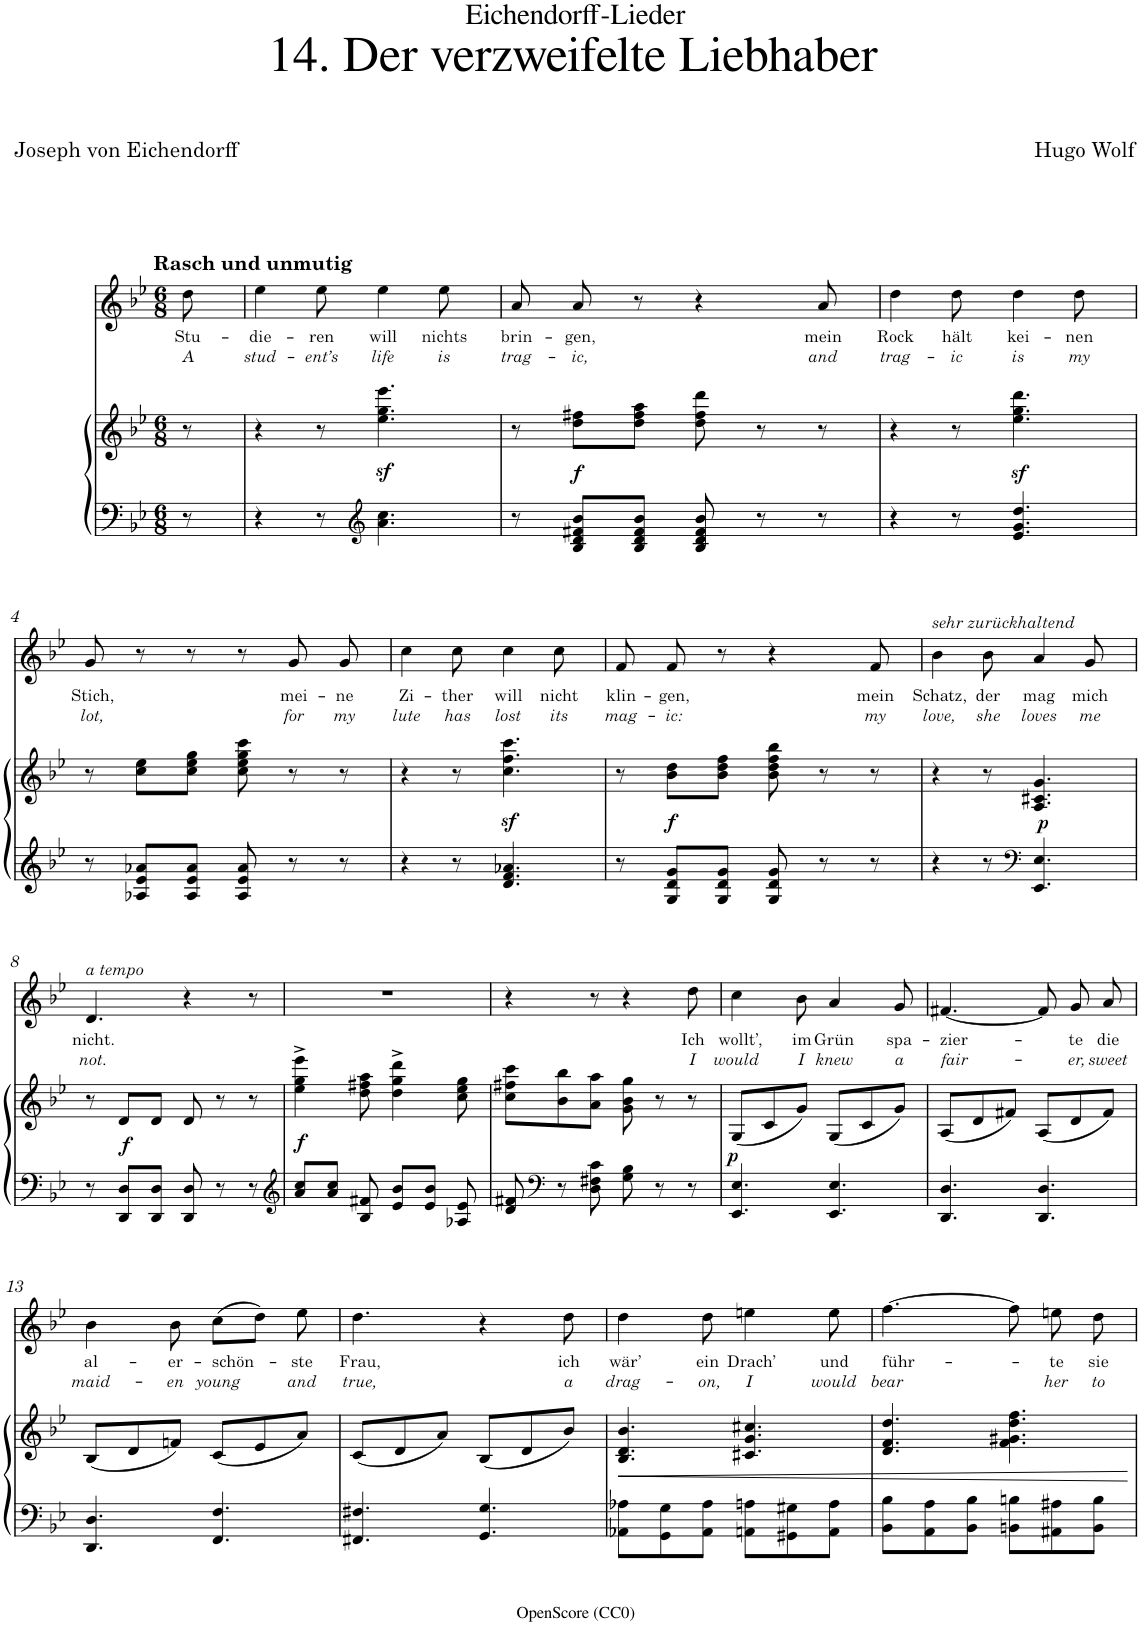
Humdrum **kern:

**kern	**kern	**dynam	**kern	**text	**text
*part2	*part2	*part2	*part1	*part1	*part1
*staff3	*staff2	*staff2/3	*staff1	*staff1	*staff1
*I"Piano	*	*	*I"Voice	*	*
*I'Pno	*	*	*	*	*
*clefF4	*clefG2	*	*clefG2	*	*
*k[b-e-]	*k[b-e-]	*	*k[b-e-]	*	*
*M6/8	*M6/8	*	*M6/8	*	*
=	=	=	=	=	=
!	!	!	!LO:TX:a:B:t=Rasch und unmutig	!	!
!	!	!	!	!LO:LY:b	!LO:LY:b
8r	8r	.	8dd\	Stu-	A
=1	=1	=1	=1	=1	=1
!	!	!	!	!LO:LY:b	!LO:LY:b
4r	4r	.	4ee-\	-die-	stud-
!	!	!	!	!LO:LY:b	!LO:LY:b
8r	8r	.	8ee-\	-ren	-ent’s
*clefG2	*	*	*	*	*
!	!	!	!	!LO:LY:b	!LO:LY:b
4.a\ 4.cc\	4.ee-\z< 4.gg\z< 4.eee-\z<	.	4ee-\	will	life
!	!	!	!	!LO:LY:b	!LO:LY:b
.	.	.	8ee-\	nichts	is
=2	=2	=2	=2	=2	=2
!	!	!	!	!LO:LY:b	!LO:LY:b
8r	8r	.	8a/	brin-	trag-
!	!	!LO:DY:b	!	!LO:LY:b	!LO:LY:b
8B-/ 8d/ 8f#X/ 8b-/L	8dd\ 8ff#X\L	f	8a/	-gen,	-ic,
8B-/ 8d/ 8f#/ 8b-/J	8dd\ 8ff#\ 8aa\J	.	8r	.	.
8B-/ 8d/ 8f#/ 8b-/	8dd\ 8ff#\ 8ddd\	.	4r	.	.
8r	8r	.	.	.	.
!	!	!	!	!LO:LY:b	!LO:LY:b
8r	8r	.	8a/	mein	and
=3	=3	=3	=3	=3	=3
!	!	!	!	!LO:LY:b	!LO:LY:b
4r	4r	.	4dd\	Rock	trag-
!	!	!	!	!LO:LY:b	!LO:LY:b
8r	8r	.	8dd\	hält	-ic
!	!	!	!	!LO:LY:b	!LO:LY:b
4.e-/ 4.g/ 4.dd/	4.ee-\z< 4.gg\z< 4.ddd\z<	.	4dd\	kei-	is
!	!	!	!	!LO:LY:b	!LO:LY:b
.	.	.	8dd\	-nen	my
!!LO:LB:g=z
=4	=4	=4	=4	=4	=4
!	!	!	!	!LO:LY:b	!LO:LY:b
8r	8r	.	8g/	Stich,	lot,
8A-X/ 8e-/ 8a-X/L	8cc\ 8ee-\L	.	8r	.	.
8A-/ 8e-/ 8a-/J	8cc\ 8ee-\ 8gg\J	.	8r	.	.
8A-/ 8e-/ 8a-/	8cc\ 8ee-\ 8gg\ 8ccc\	.	8r	.	.
!	!	!	!	!LO:LY:b	!LO:LY:b
8r	8r	.	8g/	mei-	for
!	!	!	!	!LO:LY:b	!LO:LY:b
8r	8r	.	8g/	-ne	my
=5	=5	=5	=5	=5	=5
!	!	!	!	!LO:LY:b	!LO:LY:b
4r	4r	.	4cc\	Zi-	lute
!	!	!	!	!LO:LY:b	!LO:LY:b
8r	8r	.	8cc\	-ther	has
!	!	!	!	!LO:LY:b	!LO:LY:b
4.d/ 4.f/ 4.a-X/	4.cc\z< 4.ff\z< 4.ccc\z<	.	4cc\	will	lost
!	!	!	!	!LO:LY:b	!LO:LY:b
.	.	.	8cc\	nicht	its
=6	=6	=6	=6	=6	=6
!	!	!	!	!LO:LY:b	!LO:LY:b
8r	8r	.	8f/	klin-	mag-
!	!	!LO:DY:b	!	!LO:LY:b	!LO:LY:b
8G/ 8d/ 8g/L	8b-\ 8dd\L	f	8f/	-gen,	-ic:
8G/ 8d/ 8g/J	8b-\ 8dd\ 8ff\J	.	8r	.	.
8G/ 8d/ 8g/	8b-\ 8dd\ 8ff\ 8bb-\	.	4r	.	.
8r	8r	.	.	.	.
!	!	!	!	!LO:LY:b	!LO:LY:b
8r	8r	.	8f/	mein	my
=7	=7	=7	=7	=7	=7
!	!	!	!LO:TX:a:i:t=sehr zurückhaltend	!	!
!	!	!	!	!LO:LY:b	!LO:LY:b
4r	4r	.	4b-\	Schatz,	love,
!	!	!	!	!LO:LY:b	!LO:LY:b
8r	8r	.	8b-\	der	she
*clefF4	*	*	*	*	*
!	!	!LO:DY:b	!	!LO:LY:b	!LO:LY:b
4.EE-/ 4.E-/	4.A/ 4.c#X/ 4.g/	p	4a/	mag	loves
!	!	!	!	!LO:LY:b	!LO:LY:b
.	.	.	8g/	mich	me
!!LO:LB:g=z
=8	=8	=8	=8	=8	=8
!	!	!	!LO:TX:a:i:t=a tempo	!	!
!	!	!	!	!LO:LY:b	!LO:LY:b
8r	8r	.	4.d/	nicht.	not.
!	!	!LO:DY:b	!	!	!
8DD/ 8D/L	8d/L	f	.	.	.
8DD/ 8D/J	8d/J	.	.	.	.
8DD/ 8D/	8d/	.	4r	.	.
8r	8r	.	.	.	.
8r	8r	.	8r	.	.
=9	=9	=9	=9	=9	=9
*clefG2	*	*	*	*	*
!	!	!LO:DY:b	!	!	!
8a/ 8cc/L	4ee-\^ 4gg\^ 4eee-\^	f	2.r	.	.
8a/ 8cc/J	.	.	.	.	.
8B-/ 8f#X/	8dd\ 8ff#X\ 8aa\	.	.	.	.
8e-/ 8b-/L	4dd\^ 4gg\^ 4ddd\^	.	.	.	.
8e-/ 8b-/J	.	.	.	.	.
8A-X/ 8e-/	8cc\ 8ee-\ 8gg\	.	.	.	.
=10	=10	=10	=10	=10	=10
8d/ 8f#X/	8cc\ 8ff#X\ 8ccc\L	.	4r	.	.
*clefF4	*	*	*	*	*
8r	8b-\ 8bb-\	.	.	.	.
8D\ 8F#X\ 8c\	8a\ 8aa\J	.	8r	.	.
8G\ 8B-\	8g\ 8b-\ 8gg\	.	4r	.	.
8r	8r	.	.	.	.
!	!	!	!	!LO:LY:b	!LO:LY:b
8r	8r	.	8dd\	Ich	I
=11	=11	=11	=11	=11	=11
!	!	!LO:DY:a=2	!	!LO:LY:b	!LO:LY:b
4.EE-/ 4.E-/	(8G/L	p	4cc\	wollt’,	would
.	8c/	.	.	.	.
!	!	!	!	!LO:LY:b	!LO:LY:b
.	8g/J)	.	8b-\	im	I
!	!	!	!	!LO:LY:b	!LO:LY:b
4.EE-/ 4.E-/	(8G/L	.	4a/	Grün	knew
.	8c/	.	.	.	.
!	!	!	!	!LO:LY:b	!LO:LY:b
.	8g/J)	.	8g/	spa-	a
=12	=12	=12	=12	=12	=12
!	!	!	!	!LO:LY:b	!LO:LY:b
4.DD/ 4.D/	(8A/L	.	[4.f#X/	-zier-	fair-
.	8d/	.	.	.	.
.	8f#X/J)	.	.	.	.
4.DD/ 4.D/	(8A/L	.	8f#/]	.	.
!	!	!	!	!LO:LY:b	!LO:LY:b
.	8d/	.	8g/	-te	-er,
!	!	!	!	!LO:LY:b	!LO:LY:b
.	8f#/J)	.	8a/	die	sweet
!!LO:LB:g=z
=13	=13	=13	=13	=13	=13
!	!	!	!	!LO:LY:b	!LO:LY:b
4.DD/ 4.D/	(8B-/L	.	4b-\	al-	maid-
.	8d/	.	.	.	.
!	!	!	!	!LO:LY:b	!LO:LY:b
.	8fn/J)	.	8b-\	-er-	-en
!	!	!	!	!LO:LY:b	!LO:LY:b
4.FF/ 4.F/	(8c/L	.	(8cc\L	-schön-	young
.	8e-/	.	8dd\J)	.	.
!	!	!	!	!LO:LY:b	!LO:LY:b
.	8a/J)	.	8ee-\	-ste	and
=14	=14	=14	=14	=14	=14
!	!	!	!	!LO:LY:b	!LO:LY:b
4.FF#X/ 4.F#X/	(8c/L	.	4.dd\	Frau,	true,
.	8d/	.	.	.	.
.	8a/J)	.	.	.	.
4.GG/ 4.G/	(8B-/L	.	4r	.	.
.	8d/	.	.	.	.
!	!	!	!	!LO:LY:b	!LO:LY:b
.	8b-/J)	.	8dd\	ich	a
=15	=15	=15	=15	=15	=15
!	!	!LO:HP:b	!	!LO:LY:b	!LO:LY:b
8AA-X\ 8A-X\L	4.B-/ 4.d/ 4.b-/	<	4dd\	wär’	drag-
8GG\ 8G\	.	.	.	.	.
!	!	!	!	!LO:LY:b	!LO:LY:b
8AA-\ 8A-\J	.	.	8dd\	ein	-on,
!	!	!	!	!LO:LY:b	!LO:LY:b
8AAn\ 8An\L	4.c#X/ 4.g/ 4.cc#X/	.	4een\	Drach’	I
8GG#X\ 8G#X\	.	.	.	.	.
!	!	!	!	!LO:LY:b	!LO:LY:b
8AA\ 8A\J	.	.	8ee\	und	would
=16	=16	=16	=16	=16	=16
!	!	!	!	!LO:LY:b	!LO:LY:b
8BB-\ 8B-\L	4.d/ 4.f/ 4.dd/	.	[4.ff\	führ-	bear
8AA\ 8A\	.	.	.	.	.
8BB-\ 8B-\J	.	.	.	.	.
8BBn\ 8Bn\L	4.f\ 4.g#X\ 4.dd\ 4.ff\	.	8ff\]	.	.
!	!	!	!	!LO:LY:b	!LO:LY:b
8AA#X\ 8A#X\	.	.	8een\	-te	her
!	!	!	!	!LO:LY:b	!LO:LY:b
8BB\ 8B\J	.	.	8dd\	sie	to
.	.	[	.	.	.
=	=	=	=	=	=
*-	*-	*-	*-	*-	*-
